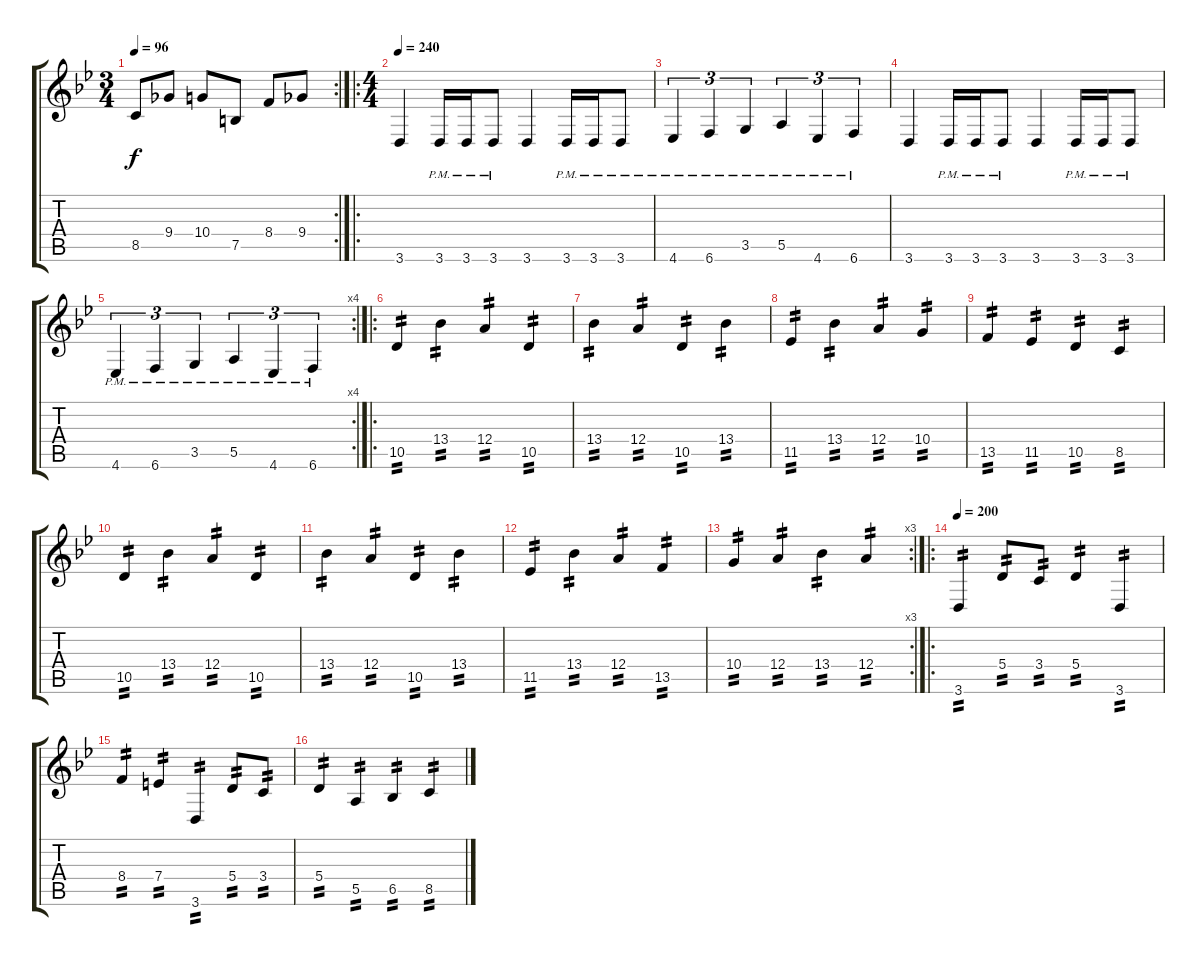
\track "" {instrument overdrivenguitar}
\staff {score tabs}
\tuning (B3 Gb3 D3 A2 E2 B1) {hide}
\rc 2
\ts (3 4)
\tempo 96
\clef g2
\ks bb
8.5.8{dy f} 9.4.8 10.4.8 7.5.8 8.4.8 9.4.8 |
\ro
\ts (4 4)
\tempo 240
3.6.4 3.6{pm}.16 3.6{pm}.16 3.6{pm}.8 3.6.4 3.6{pm}.16 3.6{pm}.16 3.6{pm}.8 |
4.6{pm}.4{tu (3 2)} 6.6{pm}.4{tu (3 2)} 3.5{pm}.4{tu (3 2)} 5.5{pm}.4{tu (3 2)} 4.6{pm}.4{tu (3 2)} 6.6{pm}.4{tu (3 2)} |
3.6.4 3.6{pm}.16 3.6{pm}.16 3.6{pm}.8 3.6.4 3.6{pm}.16 3.6{pm}.16 3.6{pm}.8 |
\rc 4
4.6{pm}.4{tu (3 2)} 6.6{pm}.4{tu (3 2)} 3.5{pm}.4{tu (3 2)} 5.5{pm}.4{tu (3 2)} 4.6{pm}.4{tu (3 2)} 6.6{pm}.4{tu (3 2)} |
\ro
10.5.4{tp 2} 13.4.4{tp 2} 12.4.4{tp 2} 10.5.4{tp 2} |
13.4.4{tp 2} 12.4.4{tp 2} 10.5.4{tp 2} 13.4.4{tp 2} |
11.5.4{tp 2} 13.4.4{tp 2} 12.4.4{tp 2} 10.4.4{tp 2} |
13.5.4{tp 2} 11.5.4{tp 2} 10.5.4{tp 2} 8.5.4{tp 2} |
10.5.4{tp 2} 13.4.4{tp 2} 12.4.4{tp 2} 10.5.4{tp 2} |
13.4.4{tp 2} 12.4.4{tp 2} 10.5.4{tp 2} 13.4.4{tp 2} |
11.5.4{tp 2} 13.4.4{tp 2} 12.4.4{tp 2} 13.5.4{tp 2} |
\rc 3
10.4.4{tp 2} 12.4.4{tp 2} 13.4.4{tp 2} 12.4.4{tp 2} |
\ro
\tempo 200
3.6.4{tp 2} 5.4.8{tp 2} 3.4.8{tp 2} 5.4.4{tp 2} 3.6.4{tp 2} |
8.4.4{tp 2} 7.4.4{tp 2} 3.6.4{tp 2} 5.4.8{tp 2} 3.4.8{tp 2} |
5.4.4{tp 2} 5.5.4{tp 2} 6.5.4{tp 2} 8.5.4{tp 2}
